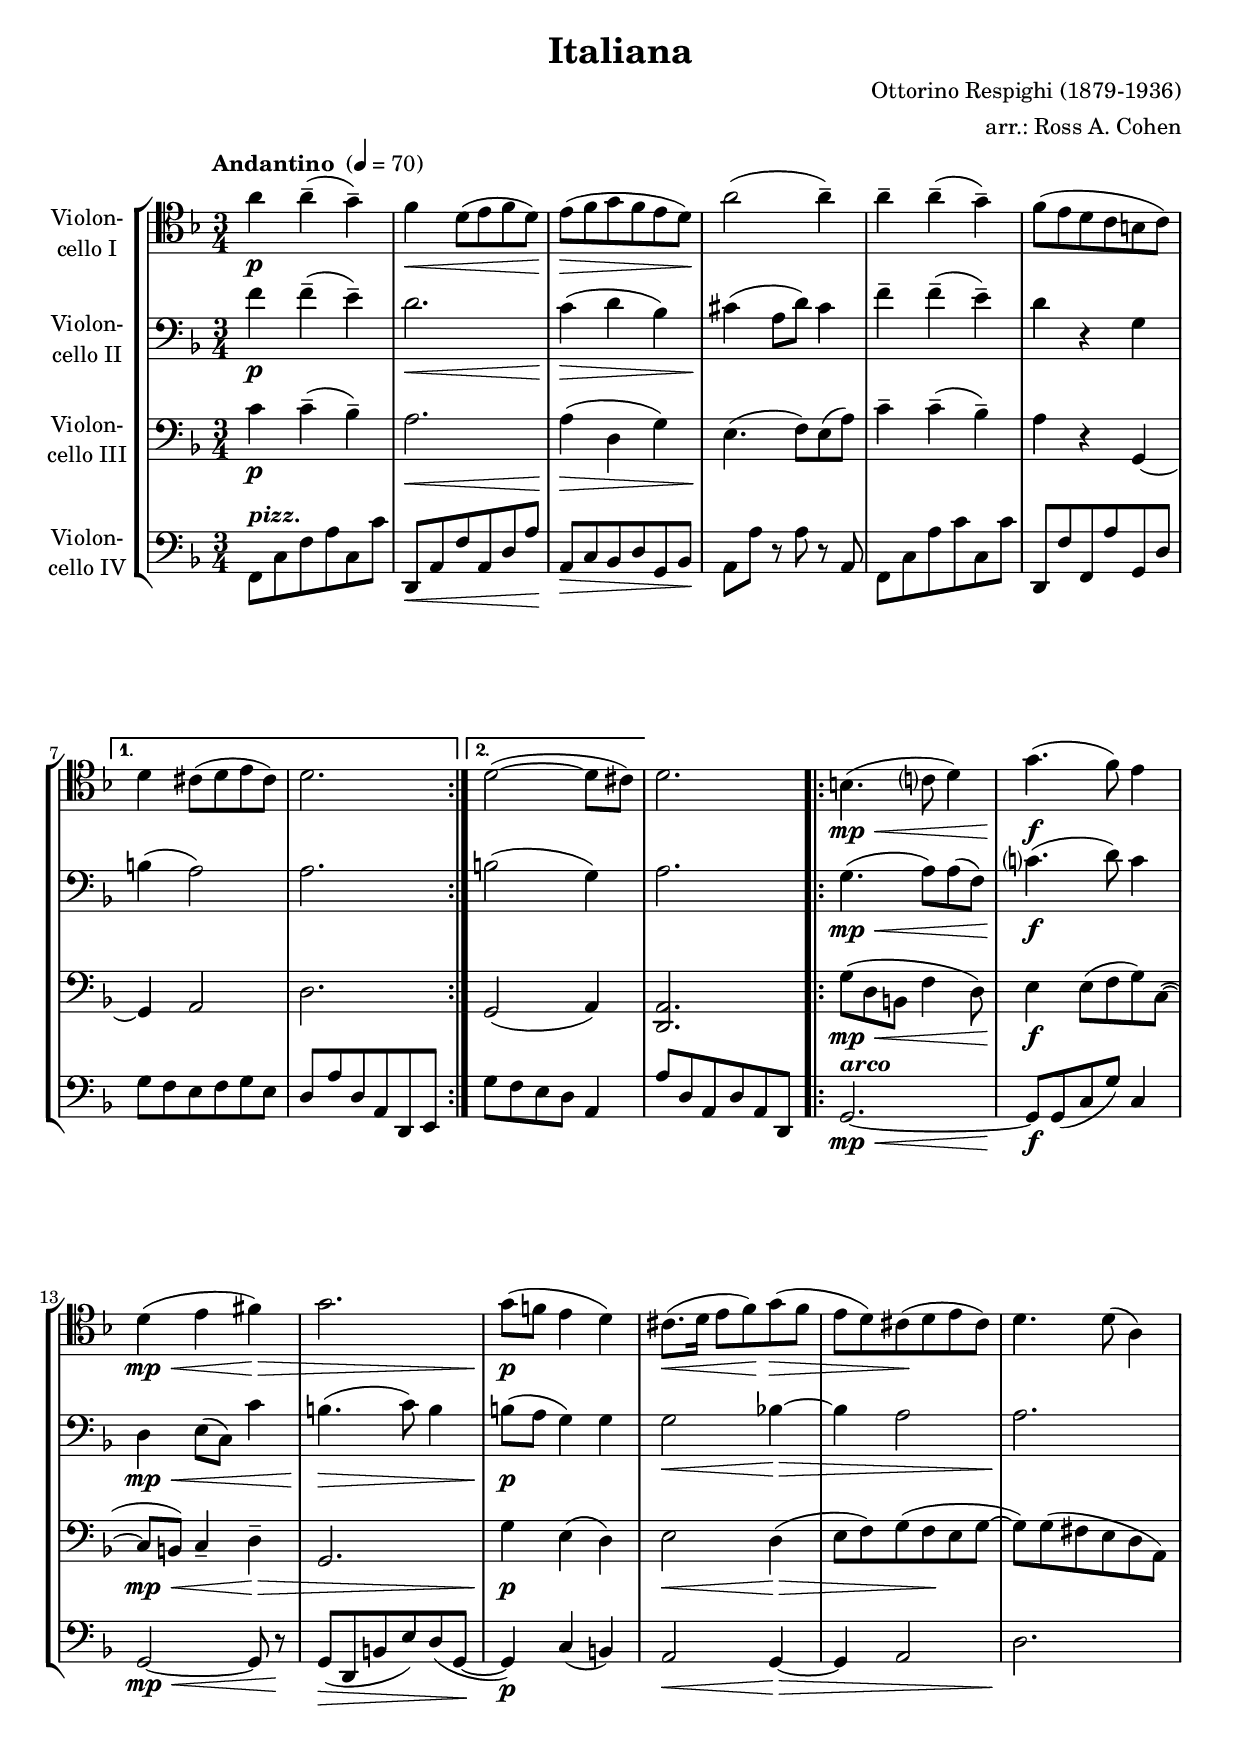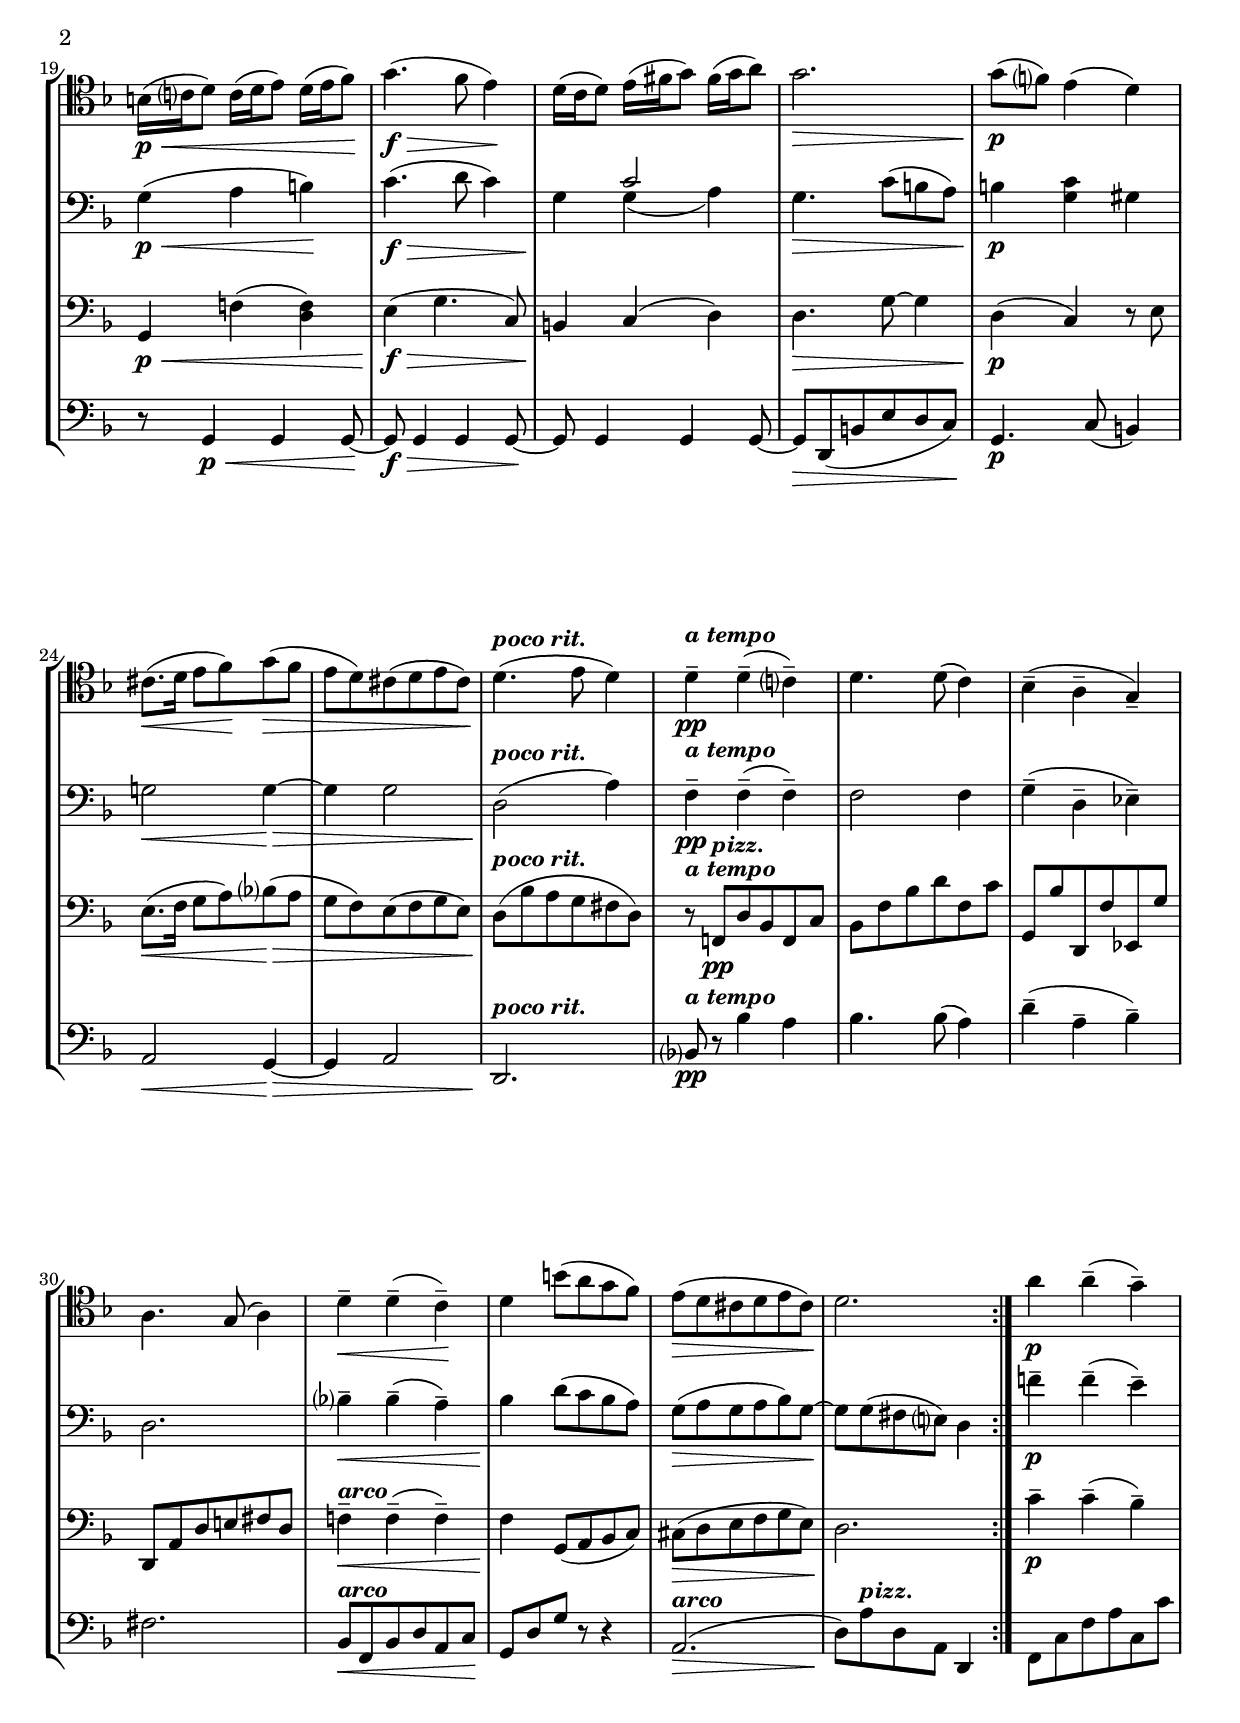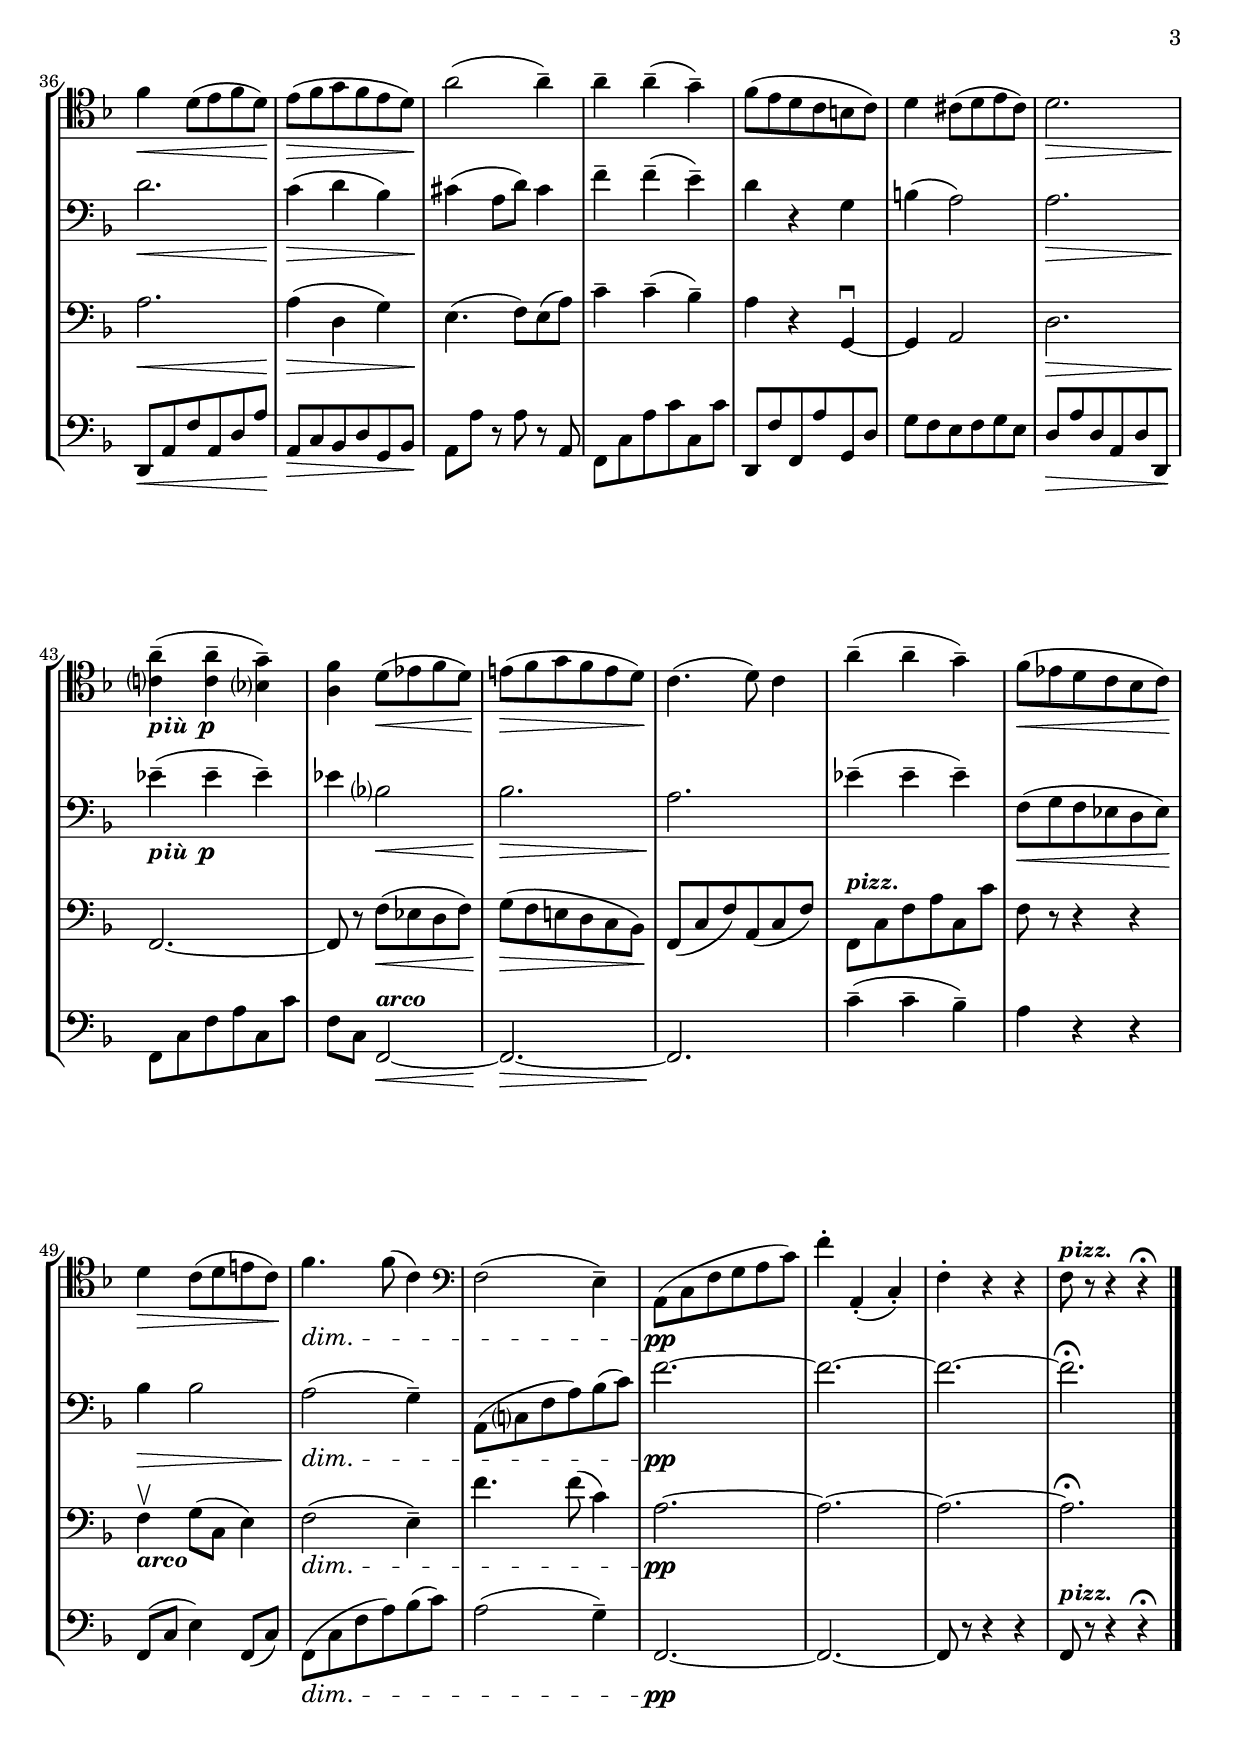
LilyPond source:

\version "2.14.2"
\include "deutsch.ly"

#(set-global-staff-size 19.5)

\header {
  title = "Italiana"
  composer = "Ottorino Respighi (1879-1936)"
  arranger = "arr.: Ross A. Cohen"
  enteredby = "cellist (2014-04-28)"
}

voiceconsts = {
 \clef "bass"
 \key es \major
 %\numericTimeSignature
 \compressFullBarRests
 \time 3/4
 \tempo "Andantino " 4=70
}

mihi = "clarinet"
milo = "bassoon"

arco = \markup \bold \italic "arco"
atem = \markup \bold \italic "a tempo"
piup = \markup { \bold \italic "più " \dynamic p }
pizz = \markup \bold \italic "pizz."
prit = \markup \bold \italic "poco rit."

va = \relative c''' {
   \voiceconsts
   \clef "tenor"

   \repeat volta 2 {
     g4\p g(-- f)--
     es\< c8( d es c)\!
     d(\> es f es d c)\!
     g'2( g4)--
     g4-- g(-- f)--

     es8( d c b a b)
   }
   \alternative {
     { c4 h8( c d h) | c2. }
     { c2(~ c8 h) }
   }
   c2.

   \repeat volta 2 {
     a4.(\mp\< b?8 c4)
     f4.(\!\f es8) d4
     c(\mp\< d e)\!\>
     f2.
     f8(\!\p es! d4 c)
     h8.(\< c16 d8 es)\! f(\> es

     d c) h(\! c d h)
     c4. c8( g4)
     a16(\p\< b? c8) b16( c d8) c16( d es8)\!
     f4.(\f\> es8 d4)\!
     c16( b c8) d16( e f8) e16( f g8)

     f2.\>
     f8(\!\p es?) d4( c)
     h8.(\< c16 d8 es)\! f(\> es
     d c) h( c d h)\!
     c4.(^\prit d8 c4)
     c--\pp^\atem c(-- b?)--

     c4. c8( b4)
     as(-- g-- f)--
     g4. f8( g4)
     c4--\< c(-- b)--\!
     c a'8( g f es)
     d(\> c h c d h)\!
     c2.
   }

   g'4\p g(-- f)--
   es\< c8( d es c)\!
   d(\> es f es d c)\!
   g'2( g4)--
   g-- g(-- f)--
   es8( d c b a b)
   c4 h8( c d h)

   c2.\>
   <b? g'>4(--\!_\piup <b g'>-- <as? f'>)--
   <g es'> c8(\< des es c)\!
   d!(\> es f es d c)\!
   b4.( c8) b4
   g'(-- g-- f)--
   es8(\< des c b as b)\!

   c4\> b8( c d! b)\!
   es4._\dim es8( b4) \clef "bass"
   es,2( d4)--
   g,8(\pp b es f g b)
   es4-. g,,(-. b)-.
   es-. r r
   es8^\pizz r r4 r\fermata \bar "|."
}

vb = \relative c'' {
   \voiceconsts

   \repeat volta 2 {
     es4\p es(-- d)--
     c2.\<
     b4(\!\> c as)
     h(\! g8 c) h4
     es-- es(-- d)--

     c r f,
   }
   \alternative {
     { a( g2) | g2. }
     { a2( f4) }
   }
   g2.

   \repeat volta 2 {
     f4.(\mp\< g8) g( es)
     b'?4.(\!\f c8) b4
     c,\mp\< d8( b) b'4
     a4.(\!\> b8) a4
     a8(\!\p g f4) f
     f2\< as!4~\!\>

     as g2
     g2.\!
     f4(\p\< g a)\!
     b4.(\f\> c8 b4)
     f\! << b2 \\ { f4( g) } >>
     f4.\> b8( a g)

     a4\!\p <f b> fis
     f!2\< f4~\!\>
     f f2
     c(\!^\prit g'4)
     es--\pp^\atem es(-- es)--
     es2 es4
     f(-- c-- des)--

     c2.
     as'?4--\< as(-- g)--
     as\! c8( b as g)
     f(\> g f g as) f~\!
     f f( e d?) c4
   }

   es'!--\p es(-- d)--
   c2.\<
   b4(\!\> c as)
   h(\! g8 c) h4
   es-- es(-- d)--
   c r f,
   a( g2)

   g2.\>
   des'4(--\!_\piup des-- des)--
   des as?2\<
   as2.\!\>
   g\!
   des'4(-- des-- des)--
   es,8(\< f es des c des)\!

   as'4\> as2
   g(\!\dim f4)--
   g,8( b? es g) as( b)
   es2.~\pp
   es~
   es~
   es\fermata \bar "|."
}

vc = \relative c'' {
   \voiceconsts

   \repeat volta 2 {
     b4\p b(-- as)--
     g2.\<
     g4(\!\> c, f)
     d4.(\! es8) d( g)

     b4-- b(-- as)--
     g r f,~
   }
   \alternative {
     { f g2 | c2. }
     { f,2( g4) }
   }
   <c, g'>2.

   \repeat volta 2 {
     f'8(\mp\< c a es'4 c8)
     d4\!\f d8( es f) b,(~
     b\mp\< a) b4-- c--\!\>
     f,2.
     f'4\!\p d( c)
     d2\< c4(\!\>
     d8 es) f( es\! d f~

     f) f( e d c g)
     f4\p\< es'!( <c es>)
     d(\!\f\> f4. b,8)
     a4\! b( c)
     c4.\> f8~ f4
     c(\!\p b) r8 d

     d8.(\< es16 f8 g) as?(\!\> g
     f es) d( es f d)
     c(\!^\prit as' g f e c)
     r^\atem es,!\pp^\pizz c' as es b'
     as es' as c es, b'

     f, as' c,, es' des, f'
     c, g' c d! e c
     es!4--\<^\arco es(-- es)--
     es\! f,8( g as b)
     h(\> c d es f d)
     c2.\!
   }

   b'4--\p b(-- as)--
   g2.\<
   g4(\!\> c, f)
   d4.(\! es8) d( g)
   b4-- b(-- as)--
   g r f,~\downbow
   f g2
   c2.\>
   es,~\!

   es8 r es'(\< des c es)
   f(\!\> es d! c b as)\!
   es( b' es) g,( b es)
   es,^\pizz b' es g b, b'
   es, r r4 r

   es\upbow_\arco f8( b, d4)
   es2(\dim d4)--
   es'4. es8( b4)
   g2.~\pp
   g~
   g~
   g\fermata \bar "|."
}

vd = \relative c {
   \voiceconsts

   \repeat volta 2 {
     es8^\pizz b' es g b, b'
     c,,\< g' es' g, c g'\!
     g,\> b as c f, as\!
     g g' r g r g,
     es b' g' b b, b'

     c,, es' es, g' f, c'
   }
   \alternative {
     { f es d es f d | c g' c, g c, d }
     { f' es d c g4 }
   }
   g'8 c, g c g c,

   \repeat volta 2 {
     f2.~\mp\<^\arco
     f8\!\f f( b f') b,4
     f2~\mp\< f8 r\!
     f(\> c a' d) c( f,~\!
     f4)\p b( a)
     g2\< f4~\!\>
     f g2

     c2.\!
     r8 f,4\p\< f f8~\!
     f\f\> f4 f f8~\!
     f f4 f f8~
     f\> c( a' d c b)\!
     f4.\p b8( a4)

     g2\< f4~\!\>
     f g2
     c,2.\!^\prit
     as'?8\pp^\atem r as'4 g
     as4. as8( g4)
     c(-- g-- as)--
     e2.
     as,8\<^\arco es as c g b\!

     f c' f r r4
     g,2.(\>^\arco
     c8)\! g'^\pizz c, g c,4
   }
   es8 b' es g b, b'
   c,,\< g' es' g, c g'\!

   g,\> b as c f, as\!
   g g' r g r g,
   es b' g' b b, b'
   c,, es' es, g' f, c'
   f es d es f d

   c\> g' c, g c c,\!
   es b' es g b, b'
   es, b es,2~\<^\arco
   es2.~\!\>
   es\!
   b''4(-- b-- as)--
   g r r

   es,8( b' d4) es,8( b')
   es,(\dim b' es g) as( b)
   g2( f4)--
   es,2.~\pp
   es~
   es8 r r4 r
   es8^\pizz r r4 r\fermata \bar "|."
}


music = \new StaffGroup <<
      \new Staff {
        \set Staff.midiInstrument = \mihi
        \set Staff.instrumentName = \markup \center-column { "Violon-" "cello I" }
        \transpose es f, { \va }
      }

      \new Staff {
        \set Staff.midiInstrument = \mihi
        \set Staff.instrumentName = \markup \center-column { "Violon-" "cello II" }
        \transpose es f, { \vb }
      }

      \new Staff {
        \set Staff.midiInstrument = \milo
        \set Staff.instrumentName = \markup \center-column { "Violon-" "cello III" }
        \transpose es f, { \vc }
      }

      \new Staff {
        \set Staff.midiInstrument = \milo
        \set Staff.instrumentName = \markup \center-column { "Violon-" "cello IV" }
        \transpose es f, { \vd }
      }
>>

\book {
  \score {
   \music
    \layout {}
  }

  \score {
    \unfoldRepeats \music

    \midi {
      \context {
        \Score
      }
    }
  }
}
